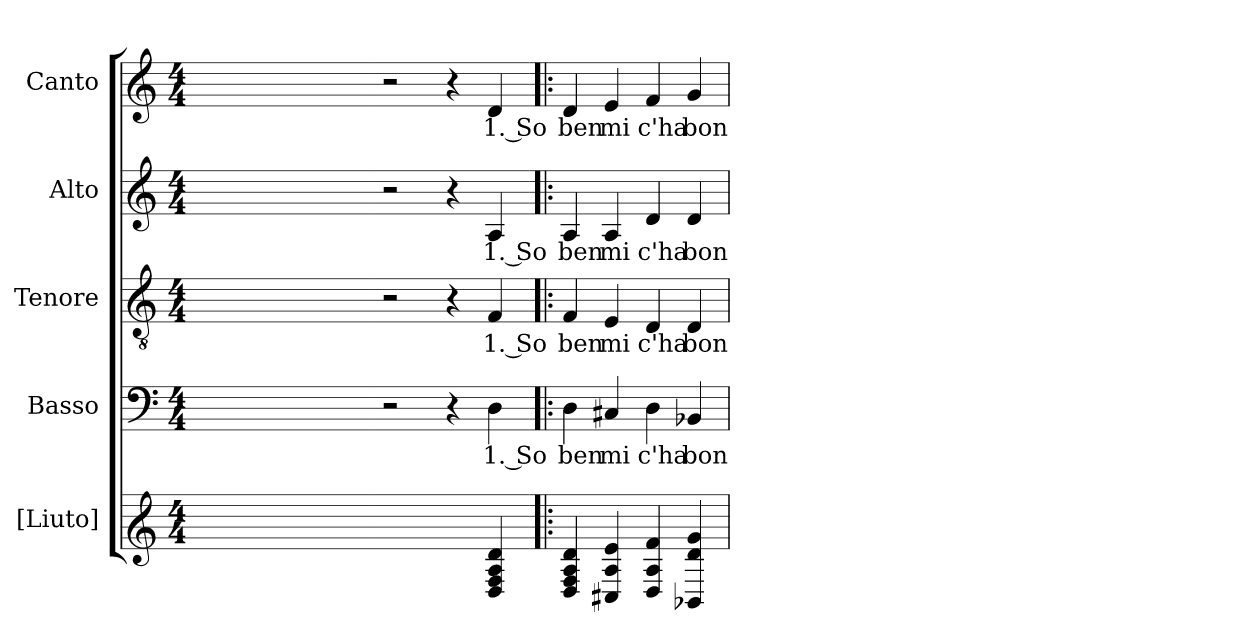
**kern	**kern	**text	**kern	**text	**kern	**text	**kern	**text
*part5	*part4	*part4	*part3	*part3	*part2	*part2	*part1	*part1
*staff5	*staff4	*staff4	*staff3	*staff3	*staff2	*staff2	*staff1	*staff1
*I"[Liuto]	*I"Basso	*	*I"Tenore	*	*I"Alto	*	*I"Canto	*
*I'Liuto	*I'B.	*	*I'T.	*	*I'A.	*	*I'C.	*
!!LO:PB:g=z
*stria6	*	*	*	*	*	*	*	*
*clefG2	*clefF4	*	*clefGv2	*	*clefG2	*	*clefG2	*
*	*	*	*ITrd7c12	*	*	*	*	*
*k[]	*k[]	*	*k[]	*	*k[]	*	*k[]	*
*C:	*C:	*	*C:	*	*C:	*	*C:	*
*M4/4	*M4/4	*	*M4/4	*	*M4/4	*	*M4/4	*
=1	=1	=1	=1	=1	=1	=1	=1	=1
*	*	*	*	*	*	*	*^	*
2ryy	1ryy	.	1ryy	.	1ryy	.	1ryy	2ryy	.
4ryy	.	.	.	.	.	.	.	4ryy	.
4Di/yy 4Fiyy 4Aiyy 4diyy	.	.	.	.	.	.	.	8ryy	.
.	.	.	.	.	.	.	.	16ryy	.
.	.	.	.	.	.	.	.	32ryy	.
.	.	.	.	.	.	.	.	64ryy	.
.	.	.	.	.	.	.	.	128...ryy	.
*	*	*	*	*	*	*	*MM240	*	*
.	.	.	.	.	.	.	.	1024ryy	.
*	*	*	*	*	*	*	*v	*v	*
=2-	=2-	=2-	=2-	=2-	=2-	=2-	=2-	=2-
2ryy	2r	.	2r	.	2r	.	2r	.
4ryy	4r	.	4r	.	4r	.	4r	.
!	!	!LO:LY:b:color=#000000	!	!	!	!	!	!
!	!	!	!	!LO:LY:b:color=#000000	!	!	!	!
!	!	!	!	!	!	!LO:LY:b:color=#000000	!	!
!	!	!	!	!	!	!	!	!LO:LY:b:color=#000000
4Di/ 4Fi 4Ai 4di	4Di\	1. So	4FFi/	1. So	4Ai/	1. So	4di/	1. So
=1!|:	=1!|:	=1!|:	=1!|:	=1!|:	=1!|:	=1!|:	=1!|:	=1!|:
!	!	!LO:LY:b:color=#000000	!	!	!	!	!	!
!	!	!	!	!LO:LY:b:color=#000000	!	!	!	!
!	!	!	!	!	!	!LO:LY:b:color=#000000	!	!
!	!	!	!	!	!	!	!	!LO:LY:b:color=#000000
4Di/ 4Fi 4Ai 4di	4Di\	ben	4FFi/	ben	4Ai/	ben	4di/	ben
!	!	!LO:LY:b:color=#000000	!	!	!	!	!	!
!	!	!	!	!LO:LY:b:color=#000000	!	!	!	!
!	!	!	!	!	!	!LO:LY:b:color=#000000	!	!
!	!	!	!	!	!	!	!	!LO:LY:b:color=#000000
4C#i/ 4Ai 4ei	4C#Xi/	mi	4EEi/	mi	4Ai/	mi	4ei/	mi
!	!	!LO:LY:b:color=#000000	!	!	!	!	!	!
!	!	!	!	!LO:LY:b:color=#000000	!	!	!	!
!	!	!	!	!	!	!LO:LY:b:color=#000000	!	!
!	!	!	!	!	!	!	!	!LO:LY:b:color=#000000
4Di/ 4Ai 4fi	4Di\	c'ha	4DDi/	c'ha	4di/	c'ha	4fi/	c'ha
!	!	!LO:LY:b:color=#000000	!	!	!	!	!	!
!	!	!	!	!LO:LY:b:color=#000000	!	!	!	!
!	!	!	!	!	!	!LO:LY:b:color=#000000	!	!
!	!	!	!	!	!	!	!	!LO:LY:b:color=#000000
4BB-i/ 4di 4gi	4BB-Xi/	bon	4DDi/	bon	4di/	bon	4gi/	bon
=	=	=	=	=	=	=	=	=
*-	*-	*-	*-	*-	*-	*-	*-	*-
